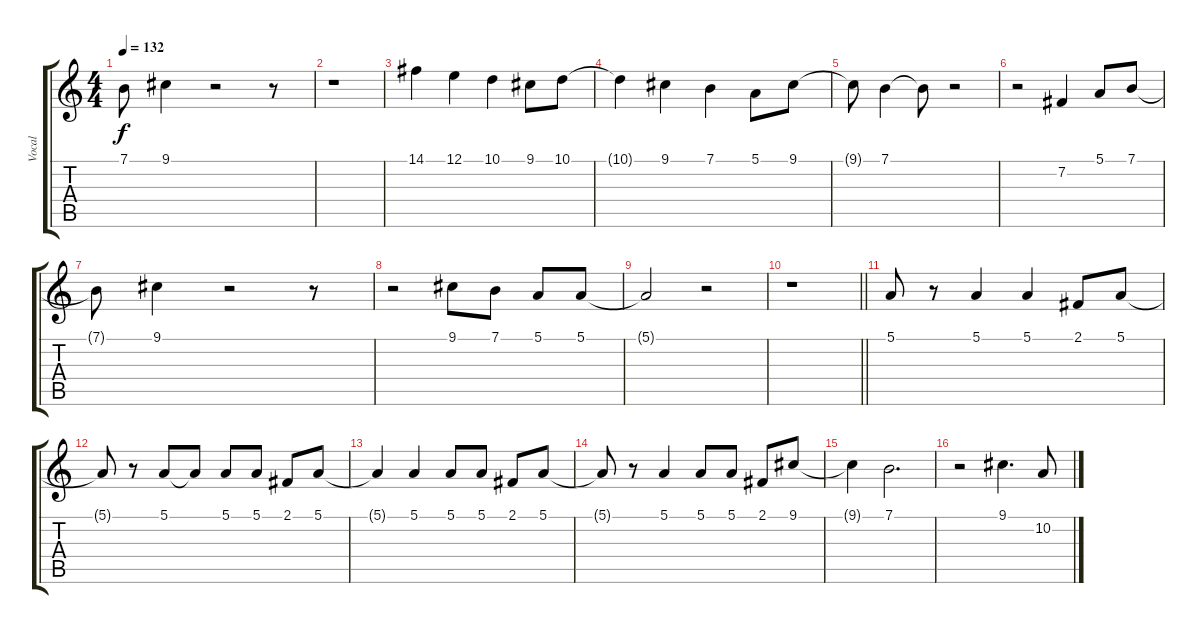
\track ("Vocal" "Vocal") {instrument acousticgrandpiano}
\staff {score tabs}
\tuning (E4 B3 G3 D3 A2 E2) {hide}
\ts (4 4)
\tempo 132
\clef g2
\ks c
7.1{t}.8{dy f} 9.1.4 r.2 r.8 |
r.1 |
14.1.4 12.1.4 10.1.4 9.1.8 10.1.8 |
10.1{t}.4 9.1.4 7.1.4 5.1.8 9.1.8 |
9.1{t}.8 7.1.4 7.1{t}.8 r.2 |
r.2 7.2.4 5.1.8 7.1.8 |
7.1{t}.8 9.1.4 r.2 r.8 |
r.2 9.1.8 7.1.8 5.1.8 5.1.8 |
5.1{t}.2 r.2 |
\barLineRight lightlight
r.1 |
\section ("" "")
5.1.8 r.8 5.1.4 5.1.4 2.1.8 5.1.8 |
5.1{t}.8 r.8 5.1.8 5.1{t}.8 5.1.8 5.1.8 2.1.8 5.1.8 |
5.1{t}.4 5.1.4 5.1.8 5.1.8 2.1.8 5.1.8 |
5.1{t}.8 r.8 5.1.4 5.1.8 5.1.8 2.1.8 9.1.8 |
9.1{t}.4 7.1.2{d} |
r.2 9.1.4{d} 10.2.8
